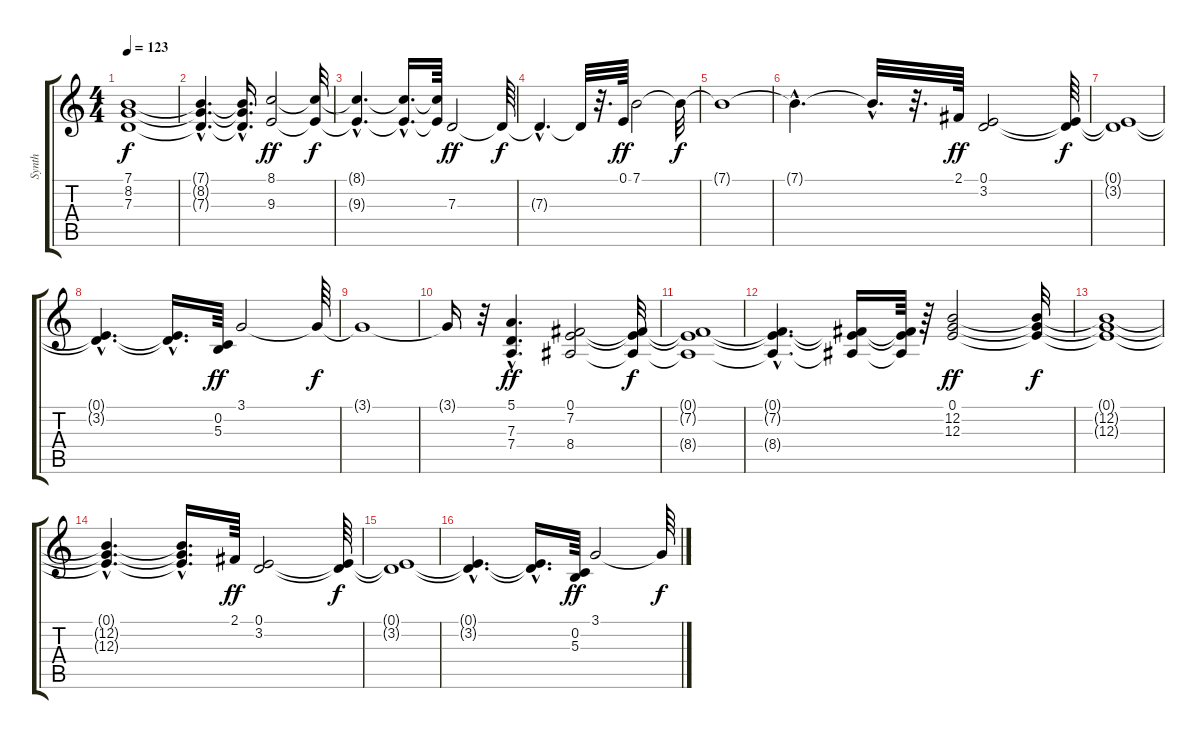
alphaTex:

\track ("Synth" "Synth") {instrument stringensemble2}
\staff {score tabs}
\tuning (E4 B3 G3 D3 A2 E2) {hide}
\ts (4 4)
\tempo 123
\clef g2
\ks c
(7.1{t} 8.2{t} 7.3{t}).1{dy f} |
(7.1{hac t} 8.2{hac t} 7.3{hac t}).4{d} (7.1{hac t} 8.2{t} 7.3{hac t}).16{d} (8.1 9.3).2{dy ff} (8.1{t} 9.3{t}).32{dy f} |
(8.1{hac t} 9.3{hac t}).4{d} (8.1{hac t} 9.3{hac t}).16{d} (8.1{t} 9.3{t}).64 7.3.2{dy ff} 7.3{t}.64{dy f} |
7.3{hac t}.4{d} 7.3{t}.32 r.32{d} 0.1.64{dy ff} 7.1.2 7.1{t}.32{dy f} |
7.1{t}.1 |
7.1{hac t}.4{d} 7.1{hac t}.32{d} r.32{d} 2.1.64{dy ff} (0.1 3.2).2 (0.1{t} 3.2{t}).64{dy f} |
(0.1{t} 3.2{t}).1 |
(0.1{hac t} 3.2{hac t}).4{d} (0.1{hac t} 3.2{t}).16{d} (0.2 5.3).64{dy ff} 3.1.2 3.1{t}.64{dy f} |
3.1{t}.1 |
3.1{t}.16 r.32 (5.1 7.3{hac} 7.4{hac}).4{d dy ff} (0.1 7.2 8.4).2 (0.1{t} 7.2{t} 8.4{t}).32{dy f} |
(0.1{t} 7.2{t} 8.4{t}).1 |
(0.1{hac t} 7.2{hac t} 8.4{hac t}).4{d} (0.1{t} 7.2{t} 8.4{t}).16 (0.1{t} 7.2{t} 8.4{t}).64 r.64 (0.1 12.2 12.3).2{dy ff} (0.1{t} 12.2{t} 12.3{t}).32{dy f} |
(0.1{t} 12.2{t} 12.3{t}).1 |
(0.1{hac t} 12.2{hac t} 12.3{hac t}).4{d} (0.1{hac t} 12.2{hac t} 12.3{hac t}).16{d} 2.1.64{dy ff} (0.1 3.2).2 (0.1{t} 3.2{t}).64{dy f} |
(0.1{t} 3.2{t}).1 |
(0.1{hac t} 3.2{hac t}).4{d} (0.1{hac t} 3.2{t}).16{d} (0.2 5.3).64{dy ff} 3.1.2 3.1{t}.64{dy f}
